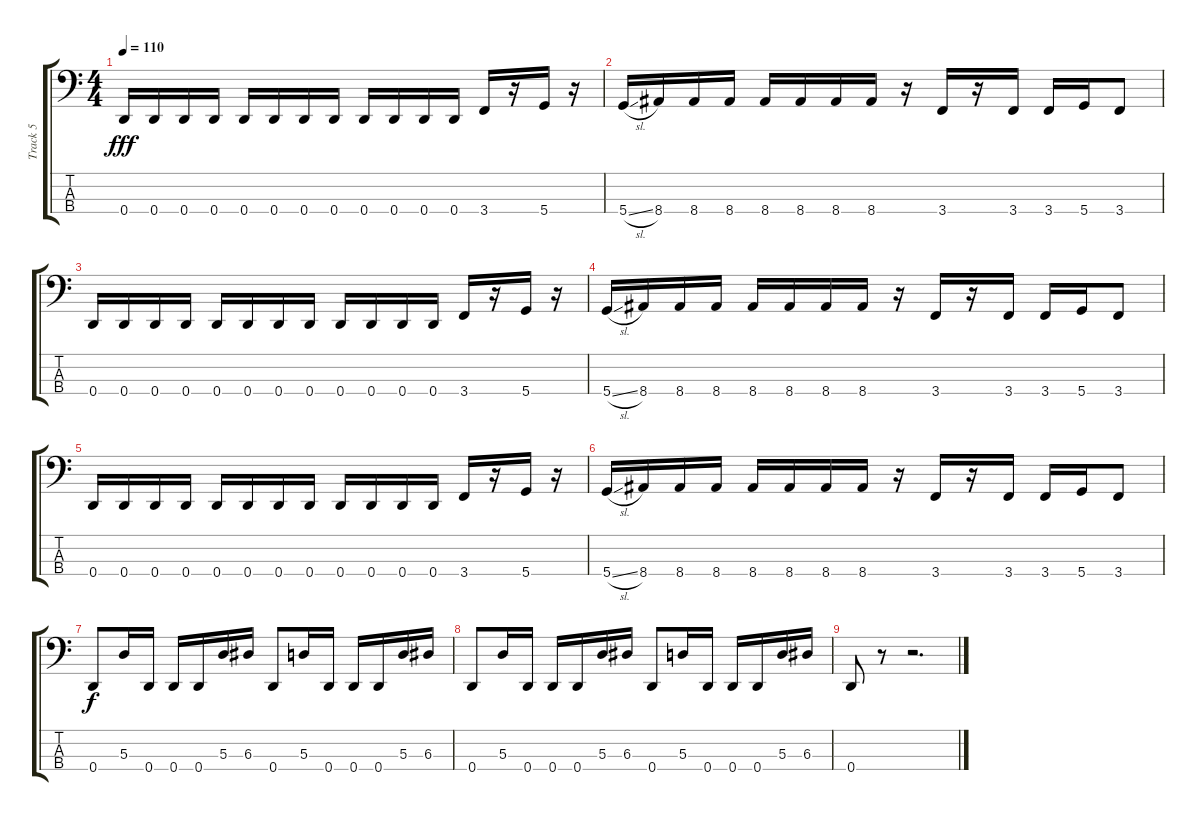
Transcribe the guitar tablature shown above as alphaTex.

\track ("Track 5" "Track 5") {instrument synthbass1}
\staff {score tabs}
\tuning (G2 D2 A1 D1) {hide}
\ts (4 4)
\tempo 110
\clef f4
\ks c
0.4.16{dy fff} 0.4.16 0.4.16 0.4.16 0.4.16 0.4.16 0.4.16 0.4.16 0.4.16 0.4.16 0.4.16 0.4.16 3.4.16 r.16 5.4.16 r.16 |
5.4{sl}.16 8.4.16 8.4.16 8.4.16 8.4.16 8.4.16 8.4.16 8.4.16 r.16 3.4.16 r.16 3.4.16 3.4.16 5.4.16 3.4.8 |
0.4.16 0.4.16 0.4.16 0.4.16 0.4.16 0.4.16 0.4.16 0.4.16 0.4.16 0.4.16 0.4.16 0.4.16 3.4.16 r.16 5.4.16 r.16 |
5.4{sl}.16 8.4.16 8.4.16 8.4.16 8.4.16 8.4.16 8.4.16 8.4.16 r.16 3.4.16 r.16 3.4.16 3.4.16 5.4.16 3.4.8 |
0.4.16 0.4.16 0.4.16 0.4.16 0.4.16 0.4.16 0.4.16 0.4.16 0.4.16 0.4.16 0.4.16 0.4.16 3.4.16 r.16 5.4.16 r.16 |
5.4{sl}.16 8.4.16 8.4.16 8.4.16 8.4.16 8.4.16 8.4.16 8.4.16 r.16 3.4.16 r.16 3.4.16 3.4.16 5.4.16 3.4.8 |
0.4.8{dy f} 5.3.16 0.4.16 0.4.16 0.4.16 5.3.16 6.3.16 0.4.8 5.3.16 0.4.16 0.4.16 0.4.16 5.3.16 6.3.16 |
0.4.8 5.3.16 0.4.16 0.4.16 0.4.16 5.3.16 6.3.16 0.4.8 5.3.16 0.4.16 0.4.16 0.4.16 5.3.16 6.3.16 |
0.4.8 r.8 r.2{d}
